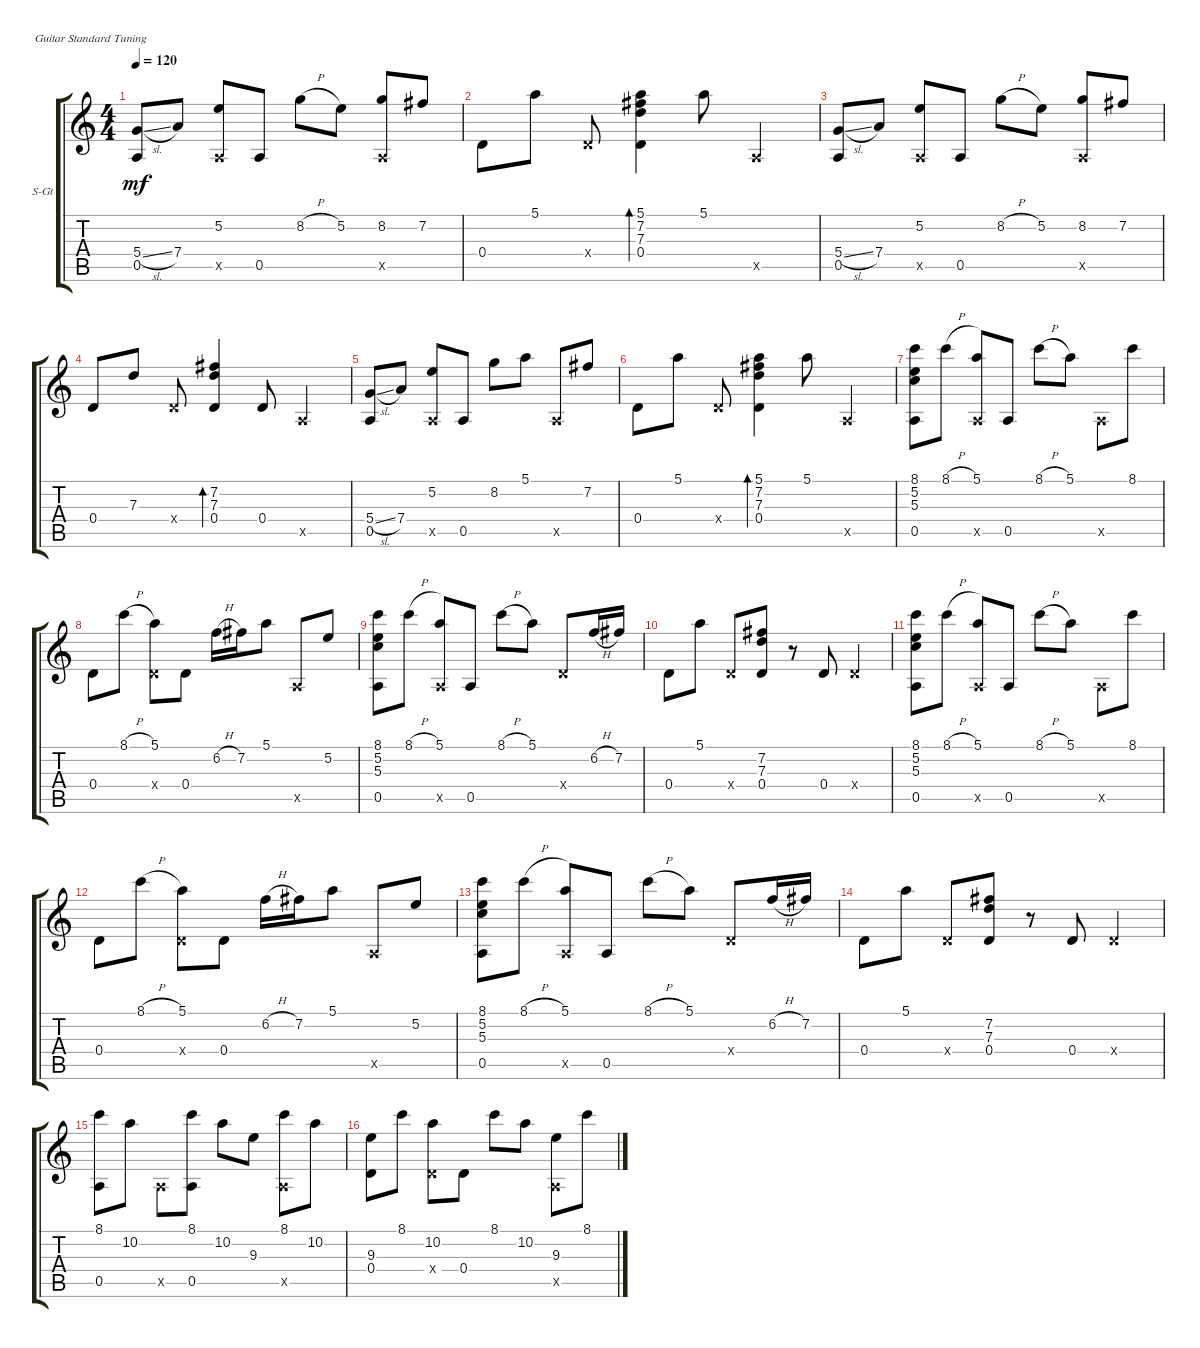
\defaultSystemsLayout 4
\bracketExtendMode groupsimilarinstruments
\firstSystemTrackNameOrientation horizontal
\otherSystemsTrackNameOrientation horizontal
\track ("Steel Guitar" "S-Gt") {instrument acousticguitarsteel}
\staff {score tabs}
\tuning (E4 B3 G3 D3 A2 E2)
\ts (4 4)
\tempo 120
\clef g2
\ks c
(0.5 5.4{sl}).8{dy mf} 7.4.8 (5.2 0.5{x}).8 0.5.8 8.2{h}.8 5.2.8 (8.2 0.5{x}).8 7.2.8 |
0.4.8 5.1.8 0.4{x}.8 (0.4 5.1 7.2 7.3).4{bd 72} 5.1.8 0.5{x}.4 |
(0.5 5.4{sl}).8 7.4.8 (5.2 0.5{x}).8 0.5.8 8.2{h}.8 5.2.8 (8.2 0.5{x}).8 7.2.8 |
0.4.8 7.3.8 0.4{x}.8 (0.4 7.3 7.2).4{bd 72} 0.4.8 0.5{x}.4 |
(0.5 5.4{sl}).8 7.4.8 (5.2 0.5{x}).8 0.5.8 8.2.8 5.1.8 0.5{x}.8 7.2.8 |
0.4.8 5.1.8 0.4{x}.8 (0.4 5.1 7.2 7.3).4{bd 72} 5.1.8 0.5{x}.4 |
(8.1 0.5 5.2 5.3).8 8.1{h}.8 (5.1 0.5{x}).8 0.5.8 8.1{h}.8 5.1.8 0.5{x}.8 8.1.8 |
0.4.8 8.1{h}.8 (0.4{x} 5.1).8 0.4.8 6.2{h}.16 7.2.16 5.1.8 0.5{x}.8 5.2.8 |
(8.1 0.5 5.2 5.3).8 8.1{h}.8 (5.1 0.5{x}).8 0.5.8 8.1{h}.8 5.1.8 0.4{x}.8 6.2{h}.16 7.2.16 |
0.4.8 5.1.8 0.4{x}.8 (7.2 0.4 7.3).8 r.8 0.4.8 0.4{x}.4 |
(8.1 0.5 5.2 5.3).8 8.1{h}.8 (5.1 0.5{x}).8 0.5.8 8.1{h}.8 5.1.8 0.5{x}.8 8.1.8 |
0.4.8 8.1{h}.8 (0.4{x} 5.1).8 0.4.8 6.2{h}.16 7.2.16 5.1.8 0.5{x}.8 5.2.8 |
(8.1 0.5 5.2 5.3).8 8.1{h}.8 (5.1 0.5{x}).8 0.5.8 8.1{h}.8 5.1.8 0.4{x}.8 6.2{h}.16 7.2.16 |
0.4.8 5.1.8 0.4{x}.8 (7.2 0.4 7.3).8 r.8 0.4.8 0.4{x}.4 |
(0.5 8.1).8 10.2.8 0.5{x}.8 (0.5 8.1).8 10.2.8 9.3.8 (8.1 0.5{x}).8 10.2.8 |
(9.3 0.4).8 8.1.8 (10.2 0.4{x}).8 0.4.8 8.1.8 10.2.8 (9.3 0.5{x}).8 8.1.8
